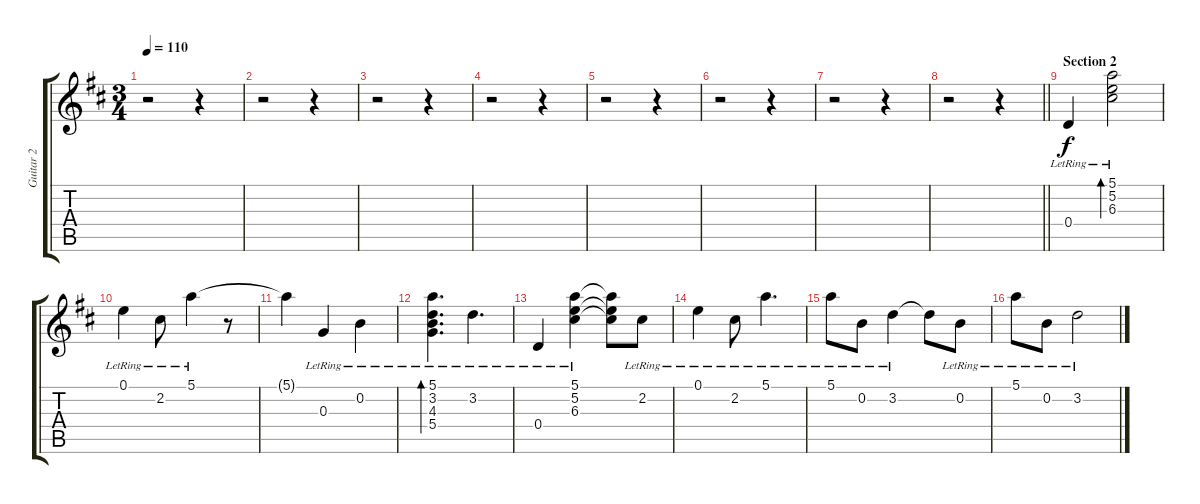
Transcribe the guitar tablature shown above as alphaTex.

\track ("Guitar 2" "Guitar 2") {instrument acousticguitarsteel}
\staff {score tabs}
\tuning (E4 B3 G3 D3 A2 E2) {hide}
\ts (3 4)
\tempo 110
\clef g2
\ks d
r.2{dy f} r.4 |
r.2 r.4 |
r.2 r.4 |
r.2 r.4 |
r.2 r.4 |
r.2 r.4 |
r.2 r.4 |
\barLineRight lightlight
r.2 r.4 |
\section ("" "Section 2")
0.4{lr}.4 (5.1{lr} 5.2{lr} 6.3{lr}).2{bd 240} |
0.1{lr}.4 2.2{lr}.8 5.1{lr}.4 r.8 |
5.1{t}.4 0.3{lr}.4 0.2{lr}.4 |
(5.1{lr} 3.2{lr} 4.3{lr} 5.4{lr}).4{d bd 240} 3.2{lr}.4{d} |
0.4{lr}.4 (5.1{lr} 5.2{lr} 6.3{lr}).4 (5.1{t} 5.2{t} 6.3{t}).8 2.2{lr}.8 |
0.1{lr}.4 2.2{lr}.8 5.1{lr}.4{d} |
5.1{lr}.8 0.2{lr}.8 3.2{lr}.4 3.2{t}.8 0.2{lr}.8 |
5.1{lr}.8 0.2{lr}.8 3.2{lr}.2
